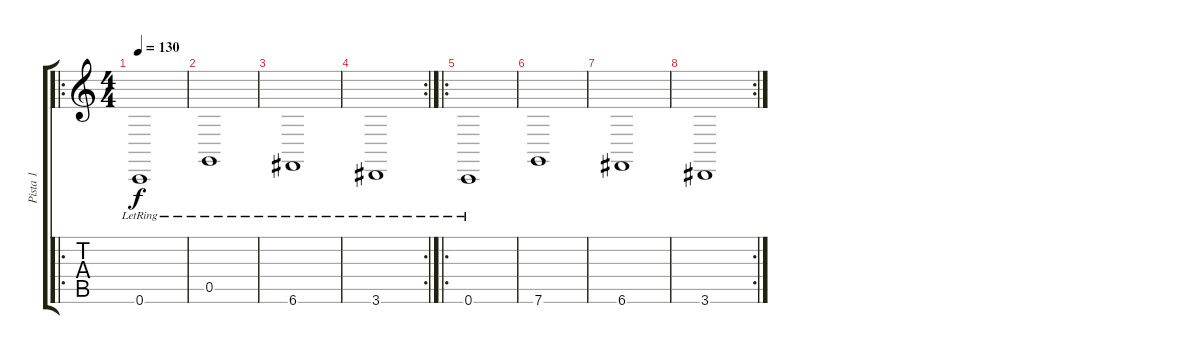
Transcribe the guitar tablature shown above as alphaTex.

\track ("Pista 1" "Pista 1") {instrument pad4choir}
\staff {score tabs}
\tuning (E4 C4 G3 C3 G2 C2) {hide}
\ro
\ts (4 4)
\tempo 130
\clef g2
\ks c
0.6{lr}.1{dy f} |
0.5{lr}.1 |
6.6{lr}.1 |
\rc 2
3.6{lr}.1 |
\ro
0.6{lr}.1 |
7.6.1 |
6.6.1 |
\rc 2
3.6.1
